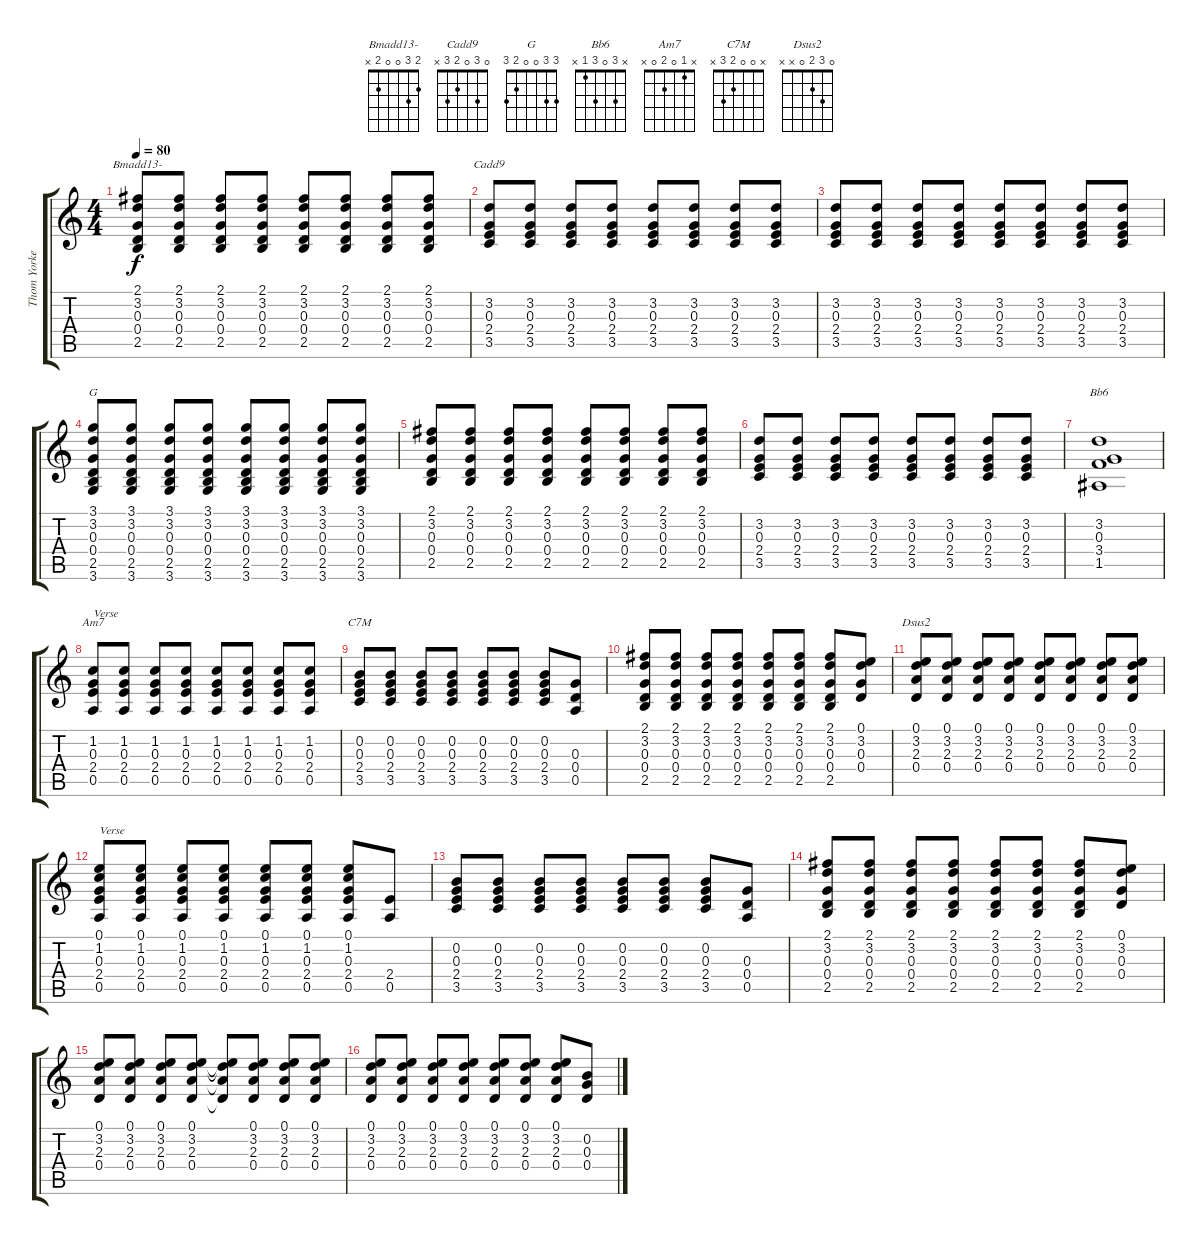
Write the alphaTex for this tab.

\track ("Thom Yorke (guitar)" "Thom Yorke") {instrument acousticguitarsteel}
\staff {score tabs}
\tuning (E4 B3 G3 D3 A2 E2) {hide}
\chord ("Bmadd13-" 2 3 0 0 2 x)
\chord ("Cadd9" 0 3 0 2 3 x)
\chord ("G" 3 3 0 0 2 3)
\chord ("Bb6" x 3 0 3 1 x)
\chord ("Am7" x 1 0 2 0 x)
\chord ("C7M" x 0 0 2 3 x)
\chord ("Dsus2" 0 3 2 0 x x)
\ts (4 4)
\tempo 80
\clef g2
\ks c
(2.1 3.2 0.3 0.4 2.5).8{ch "Bmadd13-" dy f} (2.1 3.2 0.3 0.4 2.5).8 (2.1 3.2 0.3 0.4 2.5).8 (2.1 3.2 0.3 0.4 2.5).8 (2.1 3.2 0.3 0.4 2.5).8 (2.1 3.2 0.3 0.4 2.5).8 (2.1 3.2 0.3 0.4 2.5).8 (2.1 3.2 0.3 0.4 2.5).8 |
(3.2 0.3 2.4 3.5).8{ch "Cadd9"} (3.2 0.3 2.4 3.5).8 (3.2 0.3 2.4 3.5).8 (3.2 0.3 2.4 3.5).8 (3.2 0.3 2.4 3.5).8 (3.2 0.3 2.4 3.5).8 (3.2 0.3 2.4 3.5).8 (3.2 0.3 2.4 3.5).8 |
(3.2 0.3 2.4 3.5).8 (3.2 0.3 2.4 3.5).8 (3.2 0.3 2.4 3.5).8 (3.2 0.3 2.4 3.5).8 (3.2 0.3 2.4 3.5).8 (3.2 0.3 2.4 3.5).8 (3.2 0.3 2.4 3.5).8 (3.2 0.3 2.4 3.5).8 |
(3.1 3.2 0.3 0.4 2.5 3.6).8{ch "G"} (3.1 3.2 0.3 0.4 2.5 3.6).8 (3.1 3.2 0.3 0.4 2.5 3.6).8 (3.1 3.2 0.3 0.4 2.5 3.6).8 (3.1 3.2 0.3 0.4 2.5 3.6).8 (3.1 3.2 0.3 0.4 2.5 3.6).8 (3.1 3.2 0.3 0.4 2.5 3.6).8 (3.1 3.2 0.3 0.4 2.5 3.6).8 |
(2.1 3.2 0.3 0.4 2.5).8 (2.1 3.2 0.3 0.4 2.5).8 (2.1 3.2 0.3 0.4 2.5).8 (2.1 3.2 0.3 0.4 2.5).8 (2.1 3.2 0.3 0.4 2.5).8 (2.1 3.2 0.3 0.4 2.5).8 (2.1 3.2 0.3 0.4 2.5).8 (2.1 3.2 0.3 0.4 2.5).8 |
(3.2 0.3 2.4 3.5).8 (3.2 0.3 2.4 3.5).8 (3.2 0.3 2.4 3.5).8 (3.2 0.3 2.4 3.5).8 (3.2 0.3 2.4 3.5).8 (3.2 0.3 2.4 3.5).8 (3.2 0.3 2.4 3.5).8 (3.2 0.3 2.4 3.5).8 |
(3.2 0.3 3.4 1.5).1{ch "Bb6"} |
(1.2 0.3 2.4 0.5).8{ch "Am7" txt "Verse"} (1.2 0.3 2.4 0.5).8 (1.2 0.3 2.4 0.5).8 (1.2 0.3 2.4 0.5).8 (1.2 0.3 2.4 0.5).8 (1.2 0.3 2.4 0.5).8 (1.2 0.3 2.4 0.5).8 (1.2 0.3 2.4 0.5).8 |
(0.2 0.3 2.4 3.5).8{ch "C7M"} (0.2 0.3 2.4 3.5).8 (0.2 0.3 2.4 3.5).8 (0.2 0.3 2.4 3.5).8 (0.2 0.3 2.4 3.5).8 (0.2 0.3 2.4 3.5).8 (0.2 0.3 2.4 3.5).8 (0.3 0.4 0.5).8 |
(2.1 3.2 0.3 0.4 2.5).8 (2.1 3.2 0.3 0.4 2.5).8 (2.1 3.2 0.3 0.4 2.5).8 (2.1 3.2 0.3 0.4 2.5).8 (2.1 3.2 0.3 0.4 2.5).8 (2.1 3.2 0.3 0.4 2.5).8 (2.1 3.2 0.3 0.4 2.5).8 (0.1 3.2 0.3 0.4).8 |
(0.1 3.2 2.3 0.4).8{ch "Dsus2"} (0.1 3.2 2.3 0.4).8 (0.1 3.2 2.3 0.4).8 (0.1 3.2 2.3 0.4).8 (0.1 3.2 2.3 0.4).8 (0.1 3.2 2.3 0.4).8 (0.1 3.2 2.3 0.4).8 (0.1 3.2 2.3 0.4).8 |
(0.1 1.2 0.3 2.4 0.5).8{txt "Verse"} (0.1 1.2 0.3 2.4 0.5).8 (0.1 1.2 0.3 2.4 0.5).8 (0.1 1.2 0.3 2.4 0.5).8 (0.1 1.2 0.3 2.4 0.5).8 (0.1 1.2 0.3 2.4 0.5).8 (0.1 1.2 0.3 2.4 0.5).8 (2.4 0.5).8 |
(0.2 0.3 2.4 3.5).8 (0.2 0.3 2.4 3.5).8 (0.2 0.3 2.4 3.5).8 (0.2 0.3 2.4 3.5).8 (0.2 0.3 2.4 3.5).8 (0.2 0.3 2.4 3.5).8 (0.2 0.3 2.4 3.5).8 (0.3 0.4 0.5).8 |
(2.1 3.2 0.3 0.4 2.5).8 (2.1 3.2 0.3 0.4 2.5).8 (2.1 3.2 0.3 0.4 2.5).8 (2.1 3.2 0.3 0.4 2.5).8 (2.1 3.2 0.3 0.4 2.5).8 (2.1 3.2 0.3 0.4 2.5).8 (2.1 3.2 0.3 0.4 2.5).8 (0.1 3.2 0.3 0.4).8 |
(0.1 3.2 2.3 0.4).8 (0.1 3.2 2.3 0.4).8 (0.1 3.2 2.3 0.4).8 (0.1 3.2 2.3 0.4).8 (0.1{t} 3.2{t} 2.3{t} 0.4{t}).8 (0.1 3.2 2.3 0.4).8 (0.1 3.2 2.3 0.4).8 (0.1 3.2 2.3 0.4).8 |
(0.1 3.2 2.3 0.4).8 (0.1 3.2 2.3 0.4).8 (0.1 3.2 2.3 0.4).8 (0.1 3.2 2.3 0.4).8 (0.1 3.2 2.3 0.4).8 (0.1 3.2 2.3 0.4).8 (0.1 3.2 2.3 0.4).8 (0.2 0.3 0.4).8
